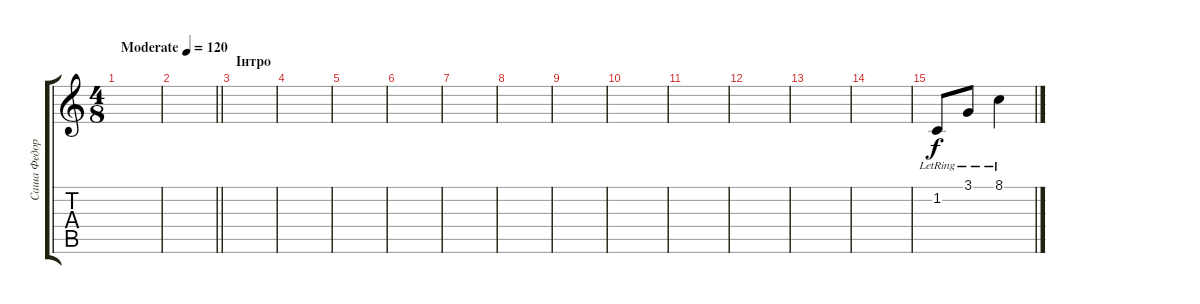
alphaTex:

\track ("Саша Федоренко - Keys" "Саша Федор") {instrument harpsichord}
\staff {score tabs}
\tuning (E4 B3 G3 D3 A2 D2) {hide}
\ts (4 8)
\tempo (120 "Moderate")
\clef g2
\ks c
|
\barLineRight lightlight
|
\section ("" "Інтро")
|
|
|
|
|
|
|
|
|
|
|
|
1.2{lr}.8 3.1{lr}.8 8.1{lr}.4
